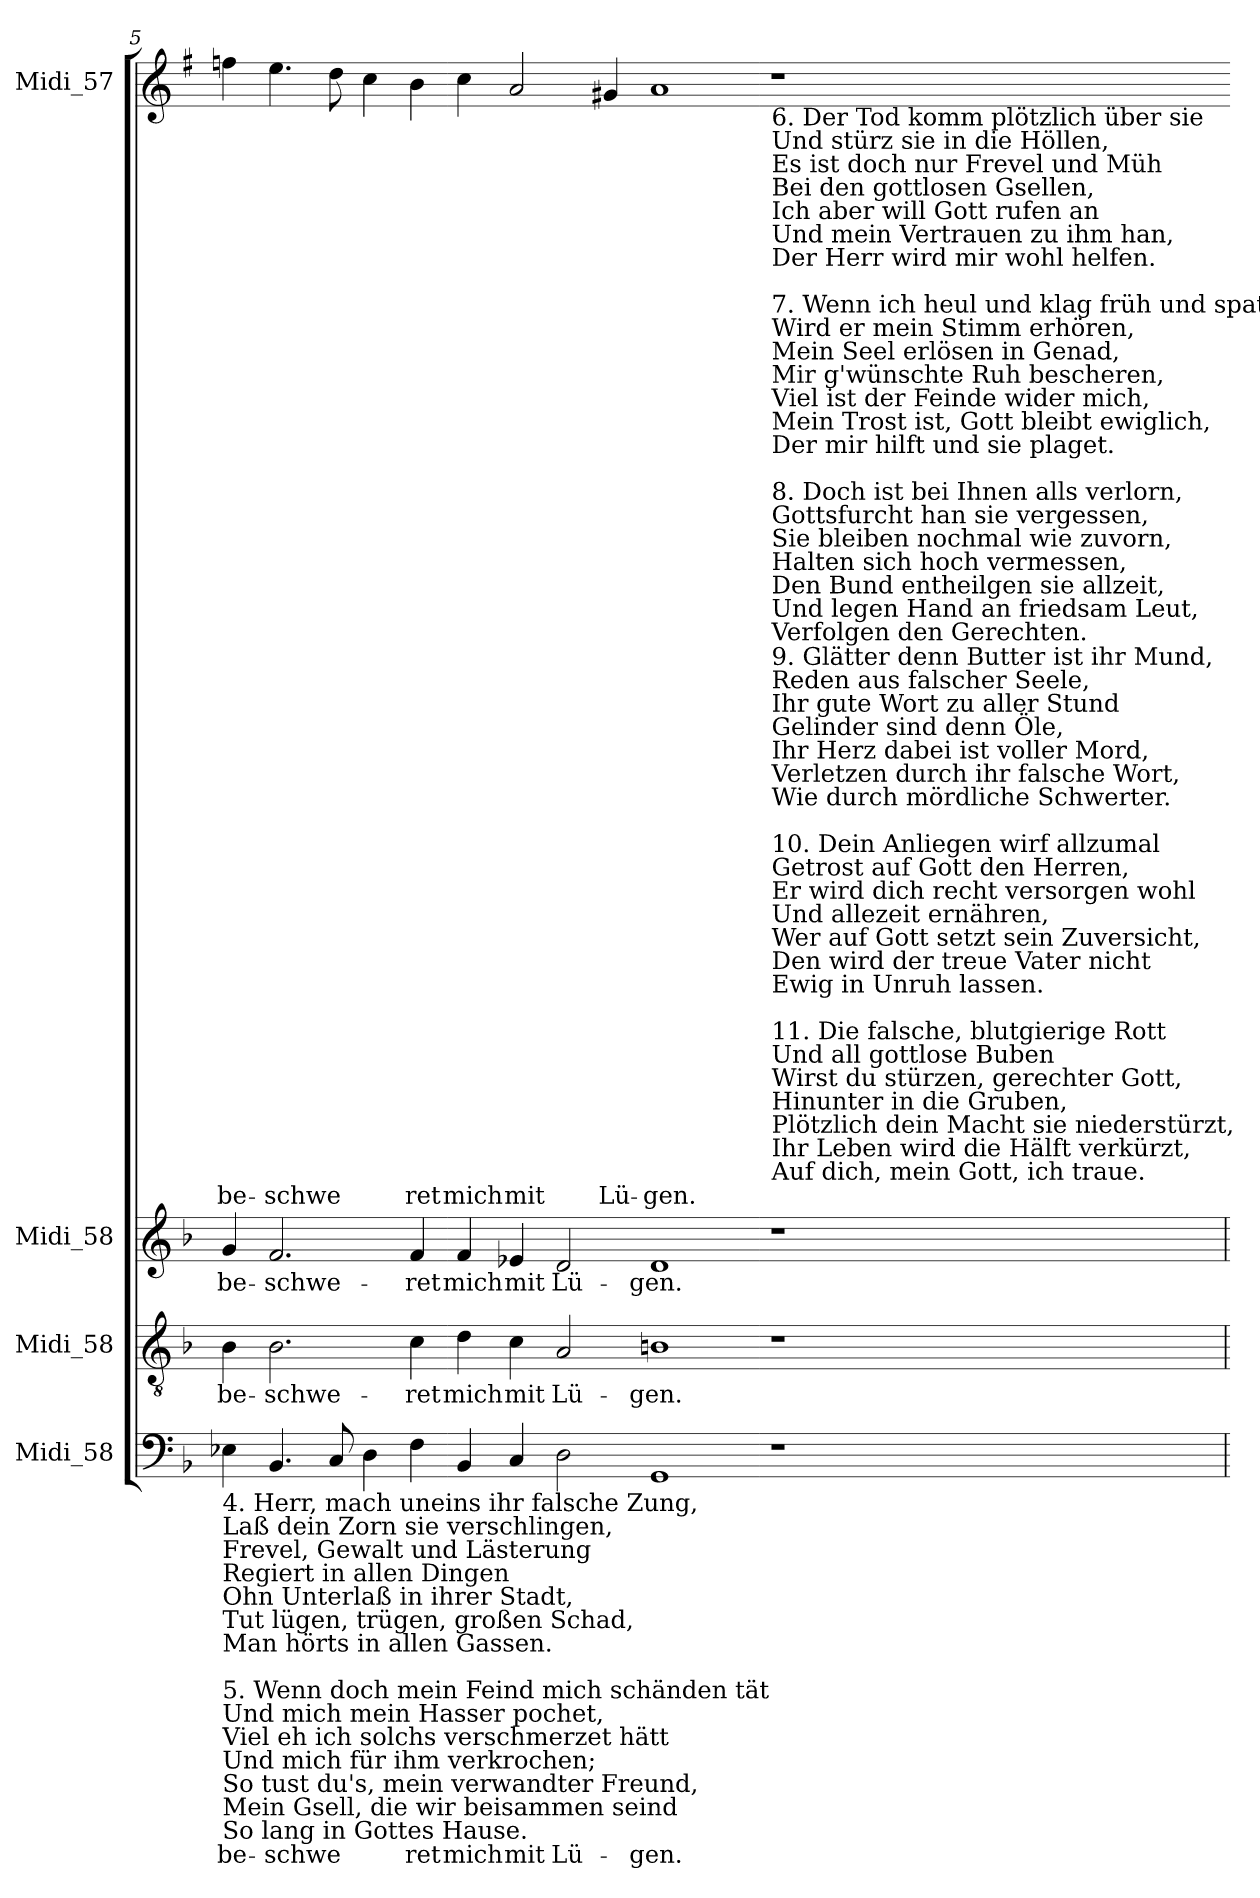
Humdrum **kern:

**kern	**text	**kern	**text	**kern	**text	**kern	**text
*part4	*part4	*part3	*part3	*part2	*part2	*part1	*part1
*staff4	*staff4	*staff3	*staff3	*staff2	*staff2	*staff1	*staff1
*I"Midi_58	*	*I"Midi_58	*	*I"Midi_58	*	*I"Midi_57	*
*clefF4	*	*clefGv2	*	*clefG2	*	*clefG2	*
*	*	*	*	*	*	*ITrd1c2	*
*k[b-]	*	*k[b-]	*	*k[b-]	*	*k[b-]	*
*F:	*	*F:	*	*F:	*	*F:	*
=5	=5	=5	=5	=5	=5	=5	=5
!LO:TX:b:t=4. Herr, mach uneins ihr falsche Zung,\nLaß dein Zorn sie verschlingen,\nFrevel, Gewalt und Lästerung\nRegiert in allen Dingen\nOhn Unterlaß in ihrer Stadt,\nTut lügen, trügen, großen Schad,\nMan hörts in allen Gassen.\n\n5. Wenn doch mein Feind mich schänden tät\nUnd mich mein Hasser pochet,\nViel eh ich solchs verschmerzet hätt\nUnd mich für ihm verkrochen;\nSo tust du's, mein verwandter Freund,\nMein Gsell, die wir beisammen seind\nSo lang in Gottes Hause.	!	!	!	!	!	!	!
!	!LO:LY:b	!	!LO:LY:b	!	!LO:LY:b	!	!LO:LY:b
4E-X	be-	4B-	be-	4g	be-	4ee-X	be-
!	!LO:LY:b	!	!LO:LY:b	!	!LO:LY:b	!	!LO:LY:b
4.BB-	-schwe	2.B-	-schwe-	2.f	-schwe-	4.dd	-schwe
8C	.	.	.	.	.	8cc	.
4D	.	.	.	.	.	4b-	.
!	!LO:LY:b	!	!LO:LY:b	!	!LO:LY:b	!	!LO:LY:b
4F	ret	4c	-ret	4f	-ret	4a	ret
!	!LO:LY:b	!	!LO:LY:b	!	!LO:LY:b	!	!LO:LY:b
4BB-	mich	4d	mich	4f	mich	4b-	mich
!	!LO:LY:b	!	!LO:LY:b	!	!LO:LY:b	!	!LO:LY:b
4C	mit	4c	mit	4e-X	mit	2g	mit
!	!LO:LY:b	!	!LO:LY:b	!	!LO:LY:b	!	!
2D	Lü-	2A	Lü-	2d	Lü-	.	.
!	!	!	!	!	!	!	!LO:LY:b
.	.	.	.	.	.	4f#X	Lü-
!	!LO:LY:b	!	!LO:LY:b	!	!LO:LY:b	!	!LO:LY:b
1GG	-gen.	1Bn	-gen.	1d	-gen.	1g	-gen.
!!LO:LB:g=z
=6-	=6-	=6-	=6-	=6-	=6-	=6-	=6-
!	!	!	!	!	!	!LO:TX:b:t=6. Der Tod komm plötzlich über sie\nUnd stürz sie in die Höllen,\nEs ist doch nur Frevel und Müh\nBei den gottlosen Gsellen,\nIch aber will Gott rufen an\nUnd mein Vertrauen zu ihm han,\nDer Herr wird mir wohl helfen.\n\n7. Wenn ich heul und klag früh und spat,\nWird er mein Stimm erhören,\nMein Seel erlösen in Genad,\nMir g'wünschte Ruh bescheren,\nViel ist der Feinde wider mich,\nMein Trost ist, Gott bleibt ewiglich,\nDer mir hilft und sie plaget.\n\n8. Doch ist bei Ihnen alls verlorn,\nGottsfurcht han sie vergessen,\nSie bleiben nochmal wie zuvorn,\nHalten sich hoch vermessen,\nDen Bund entheilgen sie allzeit,\nUnd legen Hand an friedsam Leut,\nVerfolgen den Gerechten.	!
!	!	!	!	!	!	!LO:TX:b:t=9. Glätter denn Butter ist ihr Mund,\nReden aus falscher Seele,\nIhr gute Wort zu aller Stund\nGelinder sind denn Öle,\nIhr Herz dabei ist voller Mord,\nVerletzen durch ihr falsche Wort,\nWie durch mördliche Schwerter.\n\n10. Dein Anliegen wirf allzumal\nGetrost auf Gott den Herren,\nEr wird dich recht versorgen wohl\nUnd allezeit ernähren,\nWer auf Gott setzt sein Zuversicht,\nDen wird der treue Vater nicht\nEwig in Unruh lassen.\n\n11. Die falsche, blutgierige Rott\nUnd all gottlose Buben\nWirst du stürzen, gerechter Gott,\nHinunter in die Gruben,\nPlötzlich dein Macht sie niederstürzt,\nIhr Leben wird die Hälft verkürzt,\nAuf dich, mein Gott, ich traue.	!
1r	.	1r	.	1r	.	1r	.
=	=-	=	=-	=	=-	=-	=-
*-	*-	*-	*-	*-	*-	*-	*-
